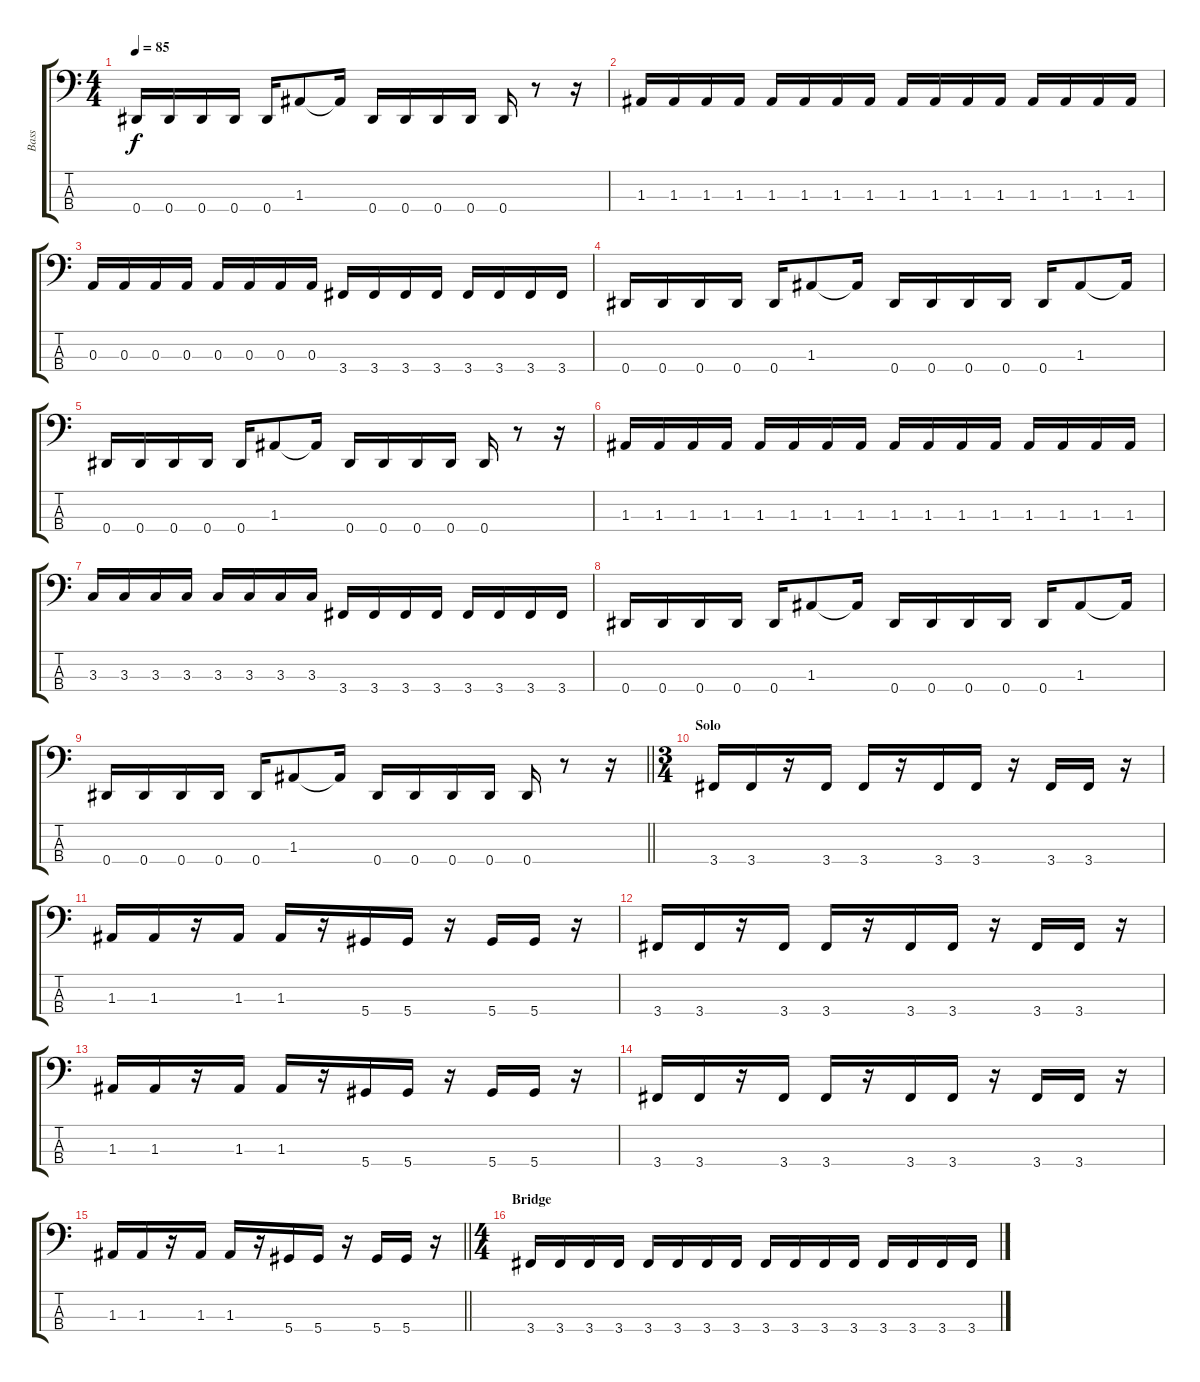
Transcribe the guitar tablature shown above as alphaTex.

\track ("Bass" "Bass") {instrument electricbasspick}
\staff {score tabs}
\tuning (G2 D2 A1 Eb1) {hide}
\ts (4 4)
\tempo 85
\clef f4
\ks c
0.4.16{dy f} 0.4.16 0.4.16 0.4.16 0.4.16 1.3.8 1.3{t}.16 0.4.16 0.4.16 0.4.16 0.4.16 0.4.16 r.8 r.16 |
1.3.16 1.3.16 1.3.16 1.3.16 1.3.16 1.3.16 1.3.16 1.3.16 1.3.16 1.3.16 1.3.16 1.3.16 1.3.16 1.3.16 1.3.16 1.3.16 |
0.3.16 0.3.16 0.3.16 0.3.16 0.3.16 0.3.16 0.3.16 0.3.16 3.4.16 3.4.16 3.4.16 3.4.16 3.4.16 3.4.16 3.4.16 3.4.16 |
0.4.16 0.4.16 0.4.16 0.4.16 0.4.16 1.3.8 1.3{t}.16 0.4.16 0.4.16 0.4.16 0.4.16 0.4.16 1.3.8 1.3{t}.16 |
0.4.16 0.4.16 0.4.16 0.4.16 0.4.16 1.3.8 1.3{t}.16 0.4.16 0.4.16 0.4.16 0.4.16 0.4.16 r.8 r.16 |
1.3.16 1.3.16 1.3.16 1.3.16 1.3.16 1.3.16 1.3.16 1.3.16 1.3.16 1.3.16 1.3.16 1.3.16 1.3.16 1.3.16 1.3.16 1.3.16 |
3.3.16 3.3.16 3.3.16 3.3.16 3.3.16 3.3.16 3.3.16 3.3.16 3.4.16 3.4.16 3.4.16 3.4.16 3.4.16 3.4.16 3.4.16 3.4.16 |
0.4.16 0.4.16 0.4.16 0.4.16 0.4.16 1.3.8 1.3{t}.16 0.4.16 0.4.16 0.4.16 0.4.16 0.4.16 1.3.8 1.3{t}.16 |
\barLineRight lightlight
0.4.16 0.4.16 0.4.16 0.4.16 0.4.16 1.3.8 1.3{t}.16 0.4.16 0.4.16 0.4.16 0.4.16 0.4.16 r.8 r.16 |
\ts (3 4)
\section ("" "Solo")
3.4.16 3.4.16 r.16 3.4.16 3.4.16 r.16 3.4.16 3.4.16 r.16 3.4.16 3.4.16 r.16 |
1.3.16 1.3.16 r.16 1.3.16 1.3.16 r.16 5.4.16 5.4.16 r.16 5.4.16 5.4.16 r.16 |
3.4.16 3.4.16 r.16 3.4.16 3.4.16 r.16 3.4.16 3.4.16 r.16 3.4.16 3.4.16 r.16 |
1.3.16 1.3.16 r.16 1.3.16 1.3.16 r.16 5.4.16 5.4.16 r.16 5.4.16 5.4.16 r.16 |
3.4.16 3.4.16 r.16 3.4.16 3.4.16 r.16 3.4.16 3.4.16 r.16 3.4.16 3.4.16 r.16 |
\barLineRight lightlight
1.3.16 1.3.16 r.16 1.3.16 1.3.16 r.16 5.4.16 5.4.16 r.16 5.4.16 5.4.16 r.16 |
\ts (4 4)
\section ("" "Bridge")
3.4.16 3.4.16 3.4.16 3.4.16 3.4.16 3.4.16 3.4.16 3.4.16 3.4.16 3.4.16 3.4.16 3.4.16 3.4.16 3.4.16 3.4.16 3.4.16
